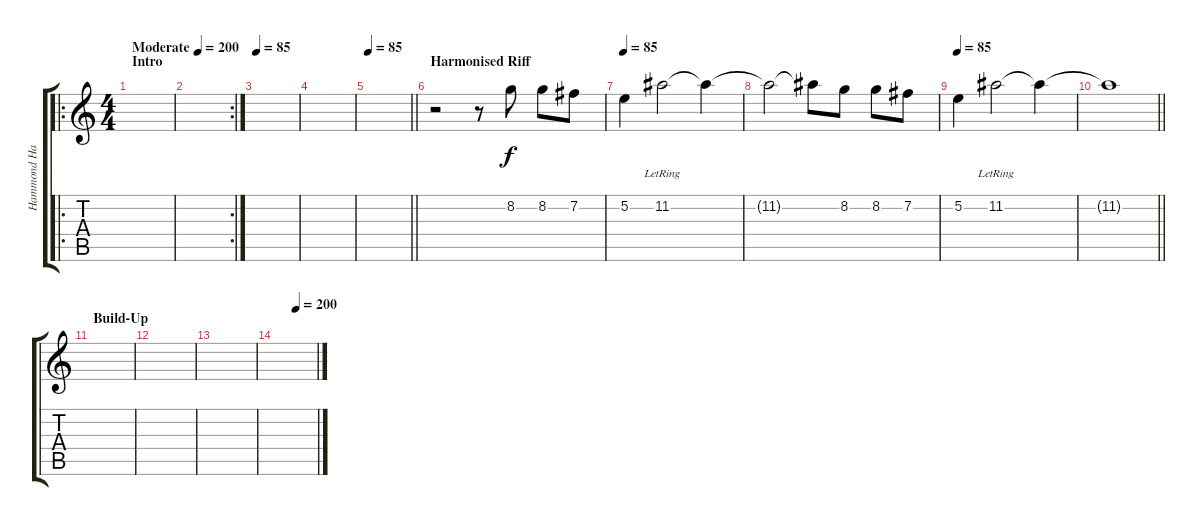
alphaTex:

\track ("Hammond Harmonisation/Extra" "Hammond Ha") {instrument distortionguitar}
\staff {score tabs}
\tuning (E4 B3 G3 D3 A2 E2) {hide}
\ro
\ts (4 4)
\section ("" "Intro")
\tempo (200 "Moderate")
\tempo 85
\tempo (200 "Moderate")
\clef g2
\ks c
|
\rc 2
|
\tempo 85
|
|
\tempo 85
\barLineRight lightlight
|
\section ("" "Harmonised Riff")
r.2 r.8 8.2.8 8.2.8 7.2.8 |
\tempo 85
5.2.4 11.2{lr}.2 11.2{t}.4 |
11.2{t}.2 11.2{t}.8 8.2.8 8.2.8 7.2.8 |
\tempo 85
5.2.4 11.2{lr}.2 11.2{t}.4 |
\barLineRight lightlight
11.2{t}.1 |
\section ("" "Build-Up")
|
|
|
\tempo (200 0.5)
